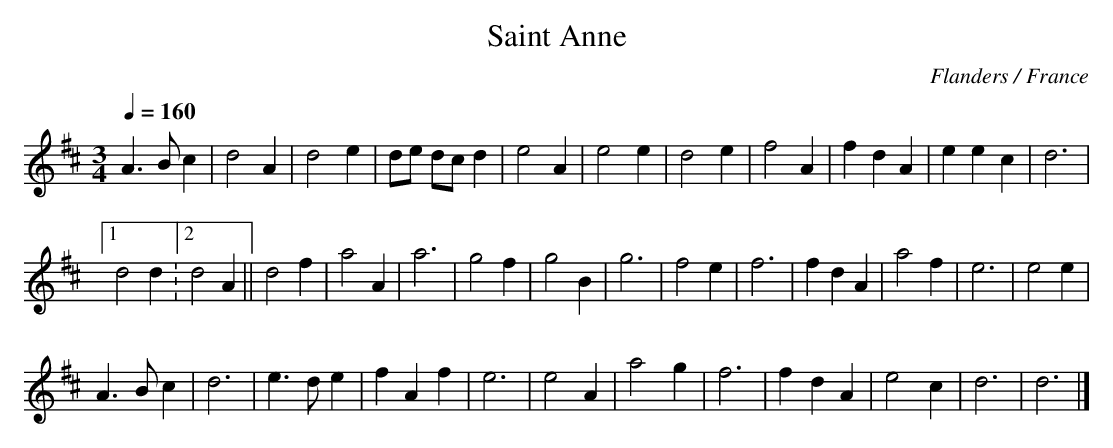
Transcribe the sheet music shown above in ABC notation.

X:1
T:Saint Anne
O:Flanders / France
M:3/4
L:1/8
Q:1/4=160
K:D
A3 B c2 |d4 A2 |d4 e2 |de dc d2 |
e4 A2 |e4 e2 |d4 e2 |f4 A2 |
f2 d2 A2 |e2 e2 c2 |d6 |! [1 d4 d2 :[2 d4 A2 ||
d4 f2 |a4 A2 |a6 |g4 f2 |
g4 B2 |g6 |f4 e2 |f6 |
f2 d2 A2 |a4 f2 |e6 | e4 e2 |!
A3 B c2 |d6 |e3 d e2 |f2 A2 f2 |
e6 |e4 A2 |a4 g2 |f6 |
f2 d2 A2 |e4 c2 |d6 |d6 |]
